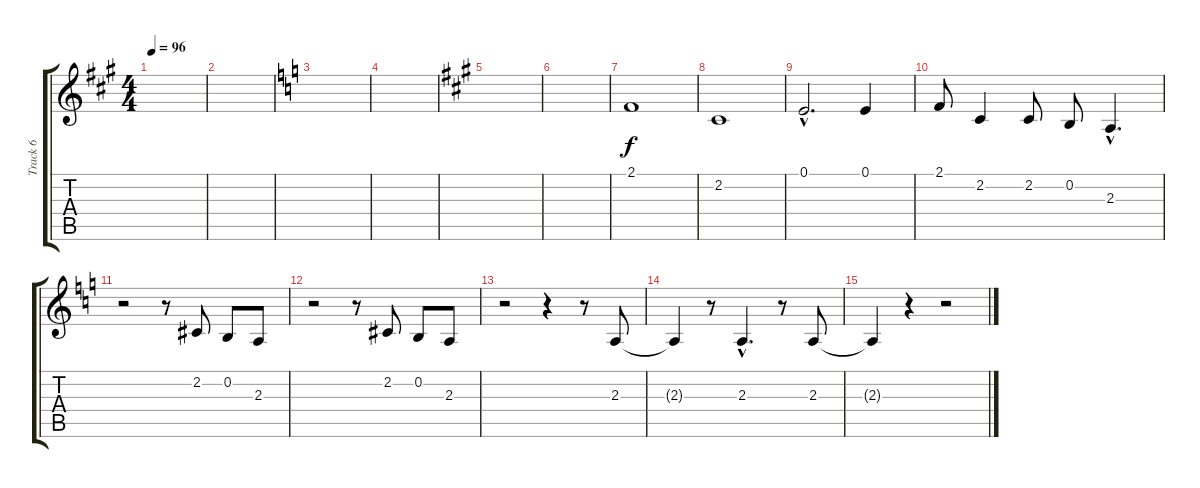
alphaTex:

\track ("Track 6" "Track 6") {instrument clarinet}
\staff {score tabs}
\tuning (E4 B3 G3 D3 A2 E2) {hide}
\ts (4 4)
\tempo 96
\clef g2
\ks a
|
|
\ks c
|
|
\ks a
|
|
2.1.1 |
2.2.1 |
0.1{hac}.2{d} 0.1.4 |
2.1.8 2.2.4 2.2.8 0.2.8 2.3{hac}.4{d} |
\ks c
r.2 r.8 2.2.8 0.2.8 2.3.8 |
r.2 r.8 2.2.8 0.2.8 2.3.8 |
r.2 r.4 r.8 2.3.8 |
2.3{t}.4 r.8 2.3{hac}.4{d} r.8 2.3.8 |
2.3{t}.4 r.4 r.2
